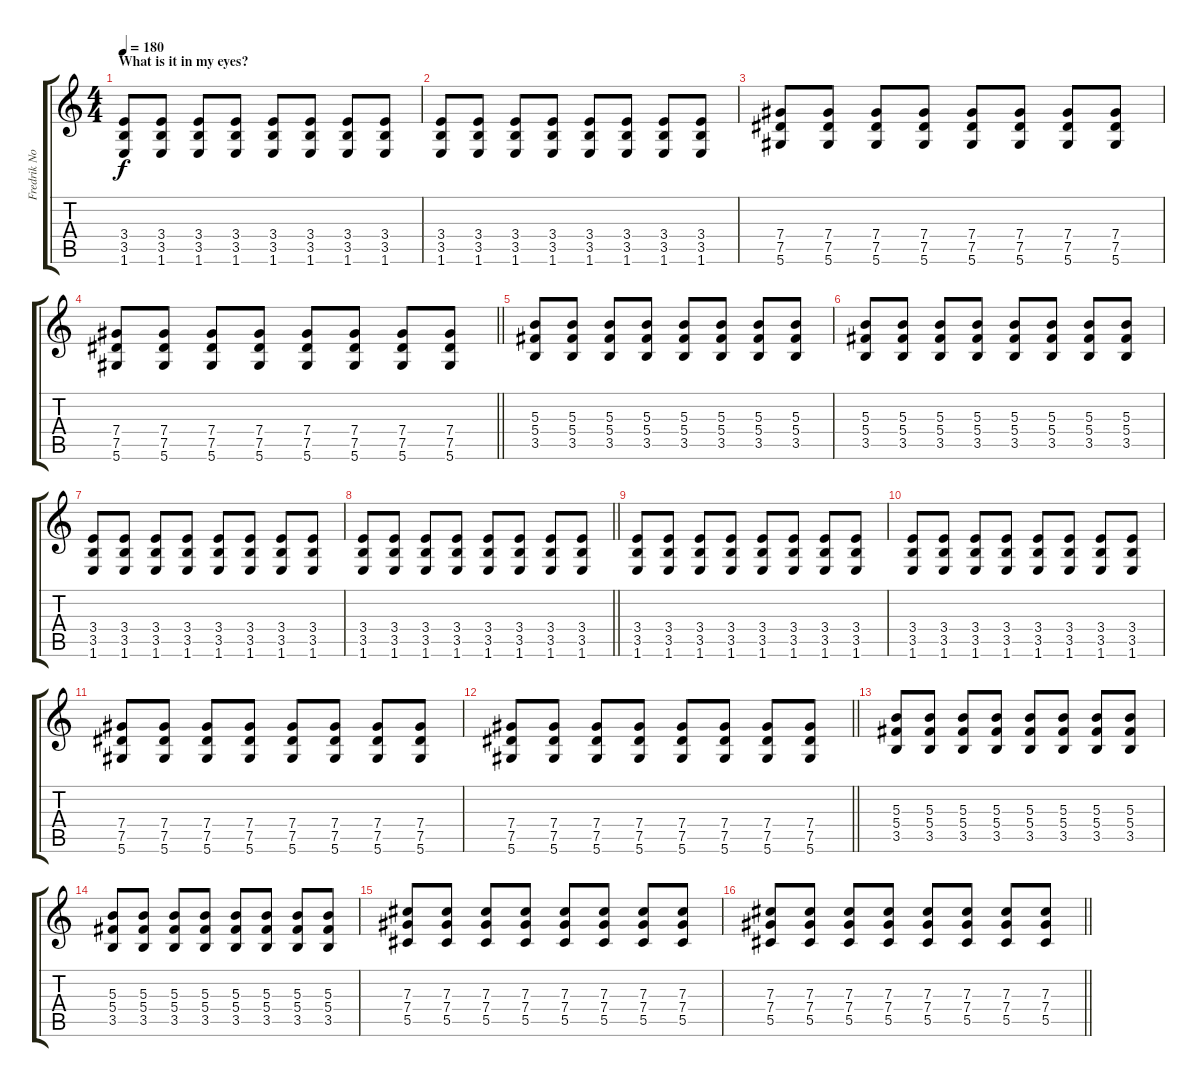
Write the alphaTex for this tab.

\track ("Fredrik Norrman" "Fredrik No") {instrument overdrivenguitar}
\staff {score tabs}
\tuning (Eb4 Bb3 Gb3 Db3 Ab2 Eb2) {hide}
\ts (4 4)
\section ("" "What is it in my eyes?")
\tempo 180
\clef g2
\ks c
(3.4 3.5 1.6).8{dy f} (3.4 3.5 1.6).8 (3.4 3.5 1.6).8 (3.4 3.5 1.6).8 (3.4 3.5 1.6).8 (3.4 3.5 1.6).8 (3.4 3.5 1.6).8 (3.4 3.5 1.6).8 |
(3.4 3.5 1.6).8 (3.4 3.5 1.6).8 (3.4 3.5 1.6).8 (3.4 3.5 1.6).8 (3.4 3.5 1.6).8 (3.4 3.5 1.6).8 (3.4 3.5 1.6).8 (3.4 3.5 1.6).8 |
(7.4 7.5 5.6).8 (7.4 7.5 5.6).8 (7.4 7.5 5.6).8 (7.4 7.5 5.6).8 (7.4 7.5 5.6).8 (7.4 7.5 5.6).8 (7.4 7.5 5.6).8 (7.4 7.5 5.6).8 |
\barLineRight lightlight
(7.4 7.5 5.6).8 (7.4 7.5 5.6).8 (7.4 7.5 5.6).8 (7.4 7.5 5.6).8 (7.4 7.5 5.6).8 (7.4 7.5 5.6).8 (7.4 7.5 5.6).8 (7.4 7.5 5.6).8 |
(5.3 5.4 3.5).8 (5.3 5.4 3.5).8 (5.3 5.4 3.5).8 (5.3 5.4 3.5).8 (5.3 5.4 3.5).8 (5.3 5.4 3.5).8 (5.3 5.4 3.5).8 (5.3 5.4 3.5).8 |
(5.3 5.4 3.5).8 (5.3 5.4 3.5).8 (5.3 5.4 3.5).8 (5.3 5.4 3.5).8 (5.3 5.4 3.5).8 (5.3 5.4 3.5).8 (5.3 5.4 3.5).8 (5.3 5.4 3.5).8 |
(3.4 3.5 1.6).8 (3.4 3.5 1.6).8 (3.4 3.5 1.6).8 (3.4 3.5 1.6).8 (3.4 3.5 1.6).8 (3.4 3.5 1.6).8 (3.4 3.5 1.6).8 (3.4 3.5 1.6).8 |
\barLineRight lightlight
(3.4 3.5 1.6).8 (3.4 3.5 1.6).8 (3.4 3.5 1.6).8 (3.4 3.5 1.6).8 (3.4 3.5 1.6).8 (3.4 3.5 1.6).8 (3.4 3.5 1.6).8 (3.4 3.5 1.6).8 |
(3.4 3.5 1.6).8 (3.4 3.5 1.6).8 (3.4 3.5 1.6).8 (3.4 3.5 1.6).8 (3.4 3.5 1.6).8 (3.4 3.5 1.6).8 (3.4 3.5 1.6).8 (3.4 3.5 1.6).8 |
(3.4 3.5 1.6).8 (3.4 3.5 1.6).8 (3.4 3.5 1.6).8 (3.4 3.5 1.6).8 (3.4 3.5 1.6).8 (3.4 3.5 1.6).8 (3.4 3.5 1.6).8 (3.4 3.5 1.6).8 |
(7.4 7.5 5.6).8 (7.4 7.5 5.6).8 (7.4 7.5 5.6).8 (7.4 7.5 5.6).8 (7.4 7.5 5.6).8 (7.4 7.5 5.6).8 (7.4 7.5 5.6).8 (7.4 7.5 5.6).8 |
\barLineRight lightlight
(7.4 7.5 5.6).8 (7.4 7.5 5.6).8 (7.4 7.5 5.6).8 (7.4 7.5 5.6).8 (7.4 7.5 5.6).8 (7.4 7.5 5.6).8 (7.4 7.5 5.6).8 (7.4 7.5 5.6).8 |
(5.3 5.4 3.5).8 (5.3 5.4 3.5).8 (5.3 5.4 3.5).8 (5.3 5.4 3.5).8 (5.3 5.4 3.5).8 (5.3 5.4 3.5).8 (5.3 5.4 3.5).8 (5.3 5.4 3.5).8 |
(5.3 5.4 3.5).8 (5.3 5.4 3.5).8 (5.3 5.4 3.5).8 (5.3 5.4 3.5).8 (5.3 5.4 3.5).8 (5.3 5.4 3.5).8 (5.3 5.4 3.5).8 (5.3 5.4 3.5).8 |
(7.3 7.4 5.5).8 (7.3 7.4 5.5).8 (7.3 7.4 5.5).8 (7.3 7.4 5.5).8 (7.3 7.4 5.5).8 (7.3 7.4 5.5).8 (7.3 7.4 5.5).8 (7.3 7.4 5.5).8 |
\barLineRight lightlight
(7.3 7.4 5.5).8 (7.3 7.4 5.5).8 (7.3 7.4 5.5).8 (7.3 7.4 5.5).8 (7.3 7.4 5.5).8 (7.3 7.4 5.5).8 (7.3 7.4 5.5).8 (7.3 7.4 5.5).8
